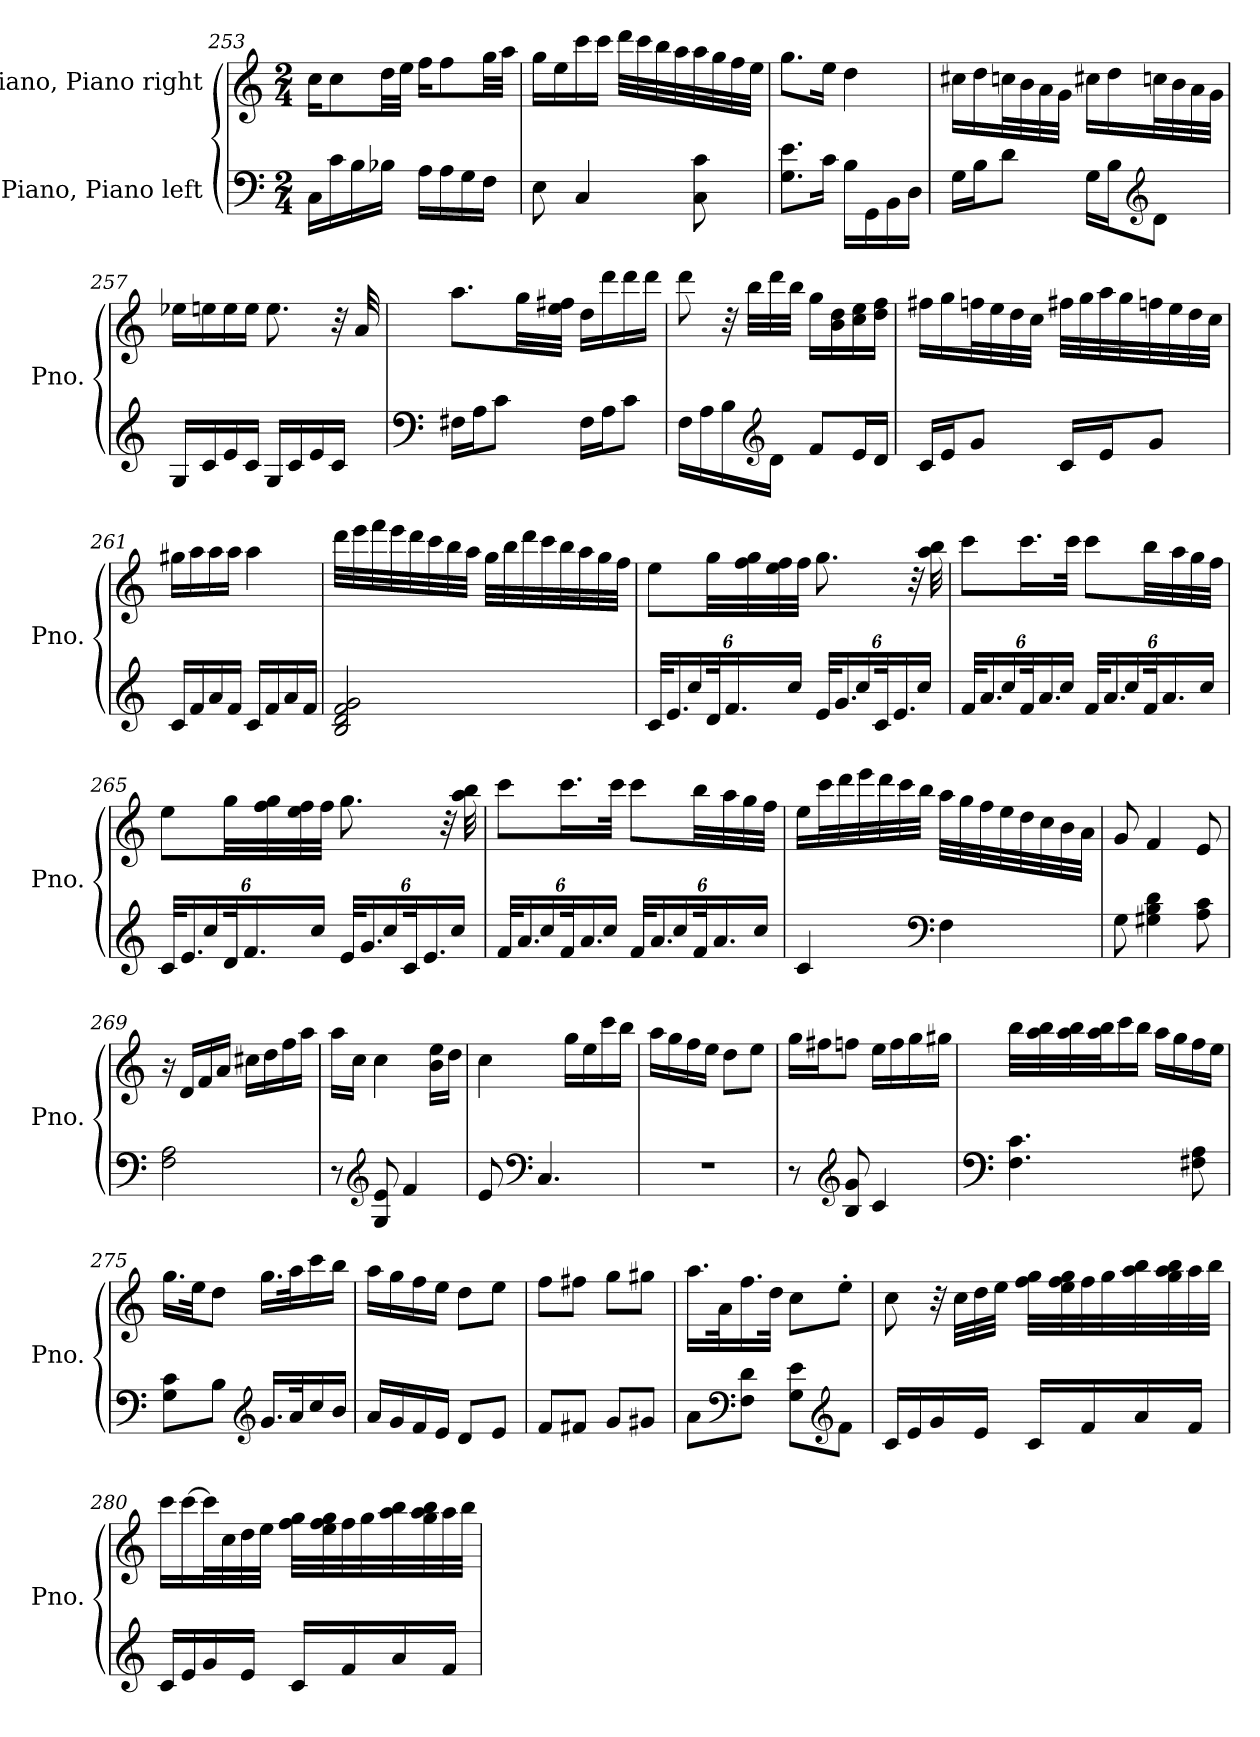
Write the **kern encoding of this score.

**kern	**kern
*part2	*part1
*staff2	*staff1
*I"Piano, Piano left	*I"Piano, Piano right
*I'Pno.	*I'Pno.
*clefF4	*clefG2
*k[]	*k[]
*M2/4	*M2/4
=253	=253
16C\LL	16cc\KL
16c\	8cc\
16B\	.
16B-X\JJ	32dd\LL
.	32ee\JJJ
16A\LL	16ff\KL
16A\	8ff\
16G\	.
16F\JJ	32gg\LL
.	32aa\JJJ
!!LO:LB:g=z
=254	=254
8E\	16gg\LL
.	16ee\
4C/	16ccc\
.	16ccc\JJ
.	32ddd\LLL
.	32ccc\
.	32bb\
.	32aa\
8C\ 8c\	32aa\
.	32gg\
.	32ff\
.	32ee\JJJ
=255	=255
8.G\ 8.e\L	8.gg\L
16c\Jk	16ee\Jk
16B\LL	4dd\
16GG\	.
16BB\	.
16D\JJ	.
=256	=256
16G\LL	16cc#X\LL
16B\J	16dd\
8d\J	32ccn\L
.	32b\
.	32a\
.	32g\JJJ
16G\LL	16cc#X\LL
16B\J	16dd\
*clefG2	*
8d\J	32ccn\L
.	32b\
.	32a\
.	32g\JJJ
!!LO:LB:g=z
=257	=257
16G/LL	16ee-X\LL
16c/	16een\
16e/	16ee\
16c/JJ	16ee\JJ
16G/LL	8.ee\
16c/	.
16e/	.
16c/JJ	32r
.	32a/
=258	=258
*clefF4	*
16F#X\LL	8.aa\L
16A\J	.
8c\J	.
.	32gg\LL
.	32ee\ 32ff#X\JJJ
16F#\LL	16dd\LL
16A\J	16ddd\
8c\J	16ddd\
.	16ddd\JJ
=259	=259
16F\LL	8ddd\
16A\	.
16B\	32r
.	32bb\LLL
*clefG2	*
16d\JJ	32ddd\
.	32bb\JJJ
8f/L	16gg\LL
.	16b\ 16dd\
16e/L	16cc\ 16ee\
16d/JJ	16dd\ 16ff\JJ
!!LO:LB:g=z
=260	=260
16c/LL	16ff#X\LL
16e/J	16gg\
8g/J	32ffn\L
.	32ee\
.	32dd\
.	32cc\JJJ
16c/LL	32ff#X\LLL
.	32gg\
16e/J	32aa\
.	32gg\
8g/J	32ffn\
.	32ee\
.	32dd\
.	32cc\JJJ
=261	=261
16c/LL	16gg#X\LL
16f/	16aa\
16a/	16aa\
16f/JJ	16aa\JJ
16c/LL	4aa\
16f/	.
16a/	.
16f/JJ	.
!!LO:LB:g=z
=262	=262
2B/ 2d/ 2f/ 2g/	32ddd\LLL
.	32eee\
.	32fff\
.	32eee\
.	32ddd\
.	32ccc\
.	32bb\
.	32aa\JJJ
.	32gg\LLL
.	32bb\
.	32ddd\
.	32ccc\
.	32bb\
.	32aa\
.	32gg\
.	32ff\JJJ
=263	=263
*Xbrackettup	*
48c/KLL	8ee\L
24.e/	.
24cc/	.
48d/K	32gg\LL
24.f/	.
.	32ff\ 32gg\
.	32ee\ 32ff\
24cc/JJ	.
.	32ff\JJJ
48e/KLL	8.gg\
24.g/	.
24cc/	.
48c/K	.
24.e/	.
.	32r
24cc/JJ	.
.	32aa\ 32bb\
!!LO:PB:g=z
=264	=264
48f/KLL	8ccc\L
24.a/	.
24cc/	.
48f/K	16.ccc\L
24.a/	.
24cc/JJ	.
.	32ccc\JJk
48f/KLL	8ccc\L
24.a/	.
24cc/	.
48f/K	32bb\LL
24.a/	.
.	32aa\
.	32gg\
24cc/JJ	.
.	32ff\JJJ
=265	=265
48c/KLL	8ee\L
24.e/	.
24cc/	.
48d/K	32gg\LL
24.f/	.
.	32ff\ 32gg\
.	32ee\ 32ff\
24cc/JJ	.
.	32ff\JJJ
48e/KLL	8.gg\
24.g/	.
24cc/	.
48c/K	.
24.e/	.
.	32r
24cc/JJ	.
.	32aa\ 32bb\
!!LO:LB:g=z
=266	=266
48f/KLL	8ccc\L
24.a/	.
24cc/	.
48f/K	16.ccc\L
24.a/	.
24cc/JJ	.
.	32ccc\JJk
48f/KLL	8ccc\L
24.a/	.
24cc/	.
48f/K	32bb\LL
24.a/	.
.	32aa\
.	32gg\
24cc/JJ	.
.	32ff\JJJ
=267	=267
4c/	16ee\LL
.	32ccc\L
.	32ddd\
.	32eee\
.	32ddd\
.	32ccc\
.	32bb\JJJ
*clefF4	*
4F\	32aa\LLL
.	32gg\
.	32ff\
.	32ee\
.	32dd\
.	32cc\
.	32b\
.	32a\JJJ
=268	=268
8G\	8g/
4G#X\ 4B\ 4d\	4f/
8A\ 8c\	8e/
!!LO:LB:g=z
=269	=269
2F\ 2A\	16r
.	16d/LL
.	16f/
.	16a/JJ
.	16cc#X\LL
.	16dd\
.	16ff\
.	16aa\JJ
=270	=270
8r	16aa\LL
.	16cc\JJ
*clefG2	*
8G/ 8e/	4cc\
4f/	.
.	16b\ 16ee\LL
.	16dd\JJ
=271	=271
8e/	4cc\
*clefF4	*
4.C/	.
.	16gg\LL
.	16ee\
.	16ccc\
.	16bb\JJ
=272	=272
2r	16aa\LL
.	16gg\
.	16ff\
.	16ee\JJ
.	8dd\L
.	8ee\J
=273	=273
8r	16gg\LL
.	16ff#X\J
*clefG2	*
8B/ 8g/	8ffn\J
4c/	16ee\LL
.	16ff\
.	16gg\
.	16gg#X\JJ
!!LO:LB:g=z
=274	=274
*clefF4	*
4.F\ 4.c\	32bb\LLL
.	32aa\ 32bb\
.	32aa\ 32bb\
.	32aa\ 32bb\J
.	16ccc\
.	16bb\JJ
.	16aa\LL
.	16gg\
8F#X\ 8A\	16ff\
.	16ee\JJ
=275	=275
8G\ 8c\L	16.gg\LL
.	32ee\JK
8B\J	8dd\J
*clefG2	*
16.g/LL	16.gg\LL
32a/K	32aa\K
16cc/	16ccc\
16b/JJ	16bb\JJ
=276	=276
16a/LL	16aa\LL
16g/	16gg\
16f/	16ff\
16e/JJ	16ee\JJ
8d/L	8dd\L
8e/J	8ee\J
=277	=277
8f/L	8ff\L
8f#X/J	8ff#X\J
8g/L	8gg\L
8g#X/J	8gg#X\J
!!LO:LB:g=z
=278	=278
8a\L	16.aa\LL
.	32a\K
*clefF4	*
8F\ 8d\J	16.ff\
.	32dd\JJk
8G\ 8e\L	8cc\L
*clefG2	*
8f\J	8ee'\J
=279	=279
16c/LL	8cc\
16e/	.
16g/	32r
.	32cc\LLL
16e/JJ	32dd\
.	32ee\JJJ
16c/LL	32ff\ 32gg\LLL
.	32ee\ 32ff\ 32gg\
16f/	32ff\
.	32gg\
16a/	32aa\ 32bb\
.	32gg\ 32aa\ 32bb\
16f/JJ	32aa\
.	32bb\JJJ
!!LO:LB:g=z
=280	=280
16c/LL	16ccc\LL
16e/	[16ccc\
16g/	32ccc\L]
.	32cc\
16e/JJ	32dd\
.	32ee\JJJ
16c/LL	32ff\ 32gg\LLL
.	32ee\ 32ff\ 32gg\
16f/	32ff\
.	32gg\
16a/	32aa\ 32bb\
.	32gg\ 32aa\ 32bb\
16f/JJ	32aa\
.	32bb\JJJ
=	=
*-	*-
